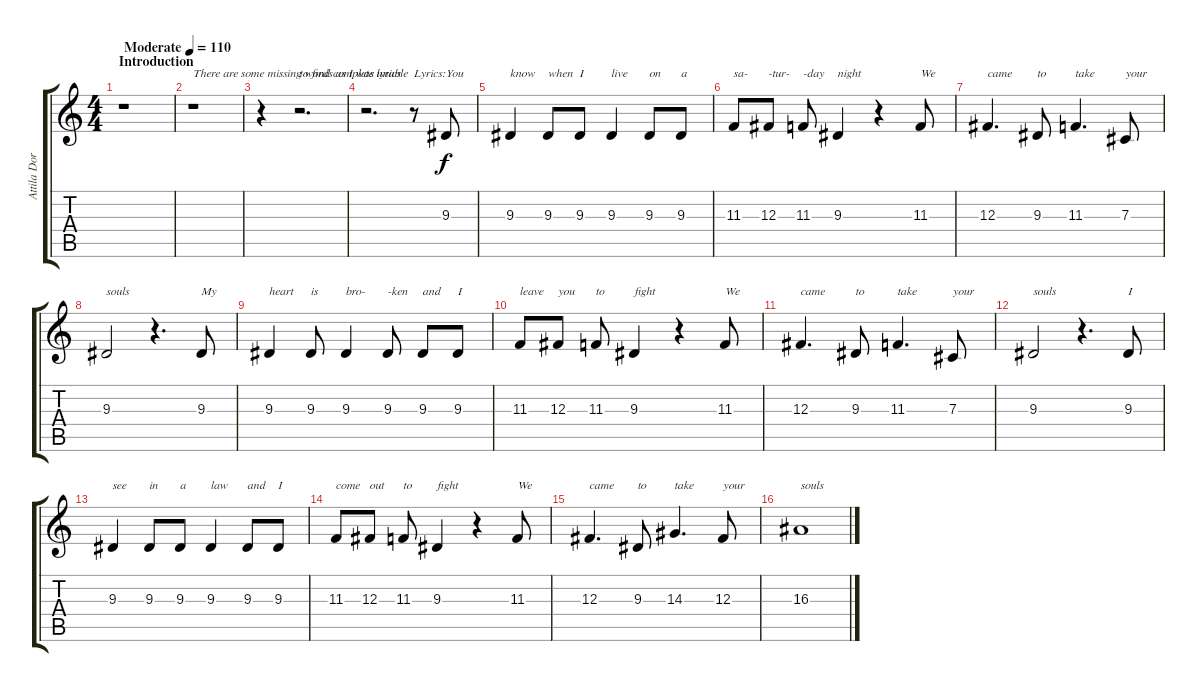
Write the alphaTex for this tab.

\track ("Attila Dorn" "Attila Dor") {instrument lead2sawtooth}
\staff {score tabs}
\tuning (Eb4 Bb3 Gb3 Db3 Ab2 Eb2) {hide}
\ts (4 4)
\section ("" "Introduction")
\tempo (110 "Moderate")
\clef g2
\ks c
r.1{dy f instrument lead2sawtooth} |
r.1{txt "There are some missing words as I was unable"} |
r.4 r.2{d txt "to find complete lyrics"} |
r.2{d} r.8{txt "Lyrics:"} 9.3.8{txt "You"} |
9.3.4{txt "know"} 9.3.8{txt "when"} 9.3.8{txt "I"} 9.3.4{txt "live"} 9.3.8{txt "on"} 9.3.8{txt "a"} |
11.3.8{txt "sa-"} 12.3.8{txt "-tur-"} 11.3.8{txt "-day"} 9.3.4{txt "night"} r.4 11.3.8{txt "We"} |
12.3.4{d txt "came"} 9.3.8{txt "to"} 11.3.4{d txt "take"} 7.3.8{txt "your"} |
9.3.2{txt "souls"} r.4{d} 9.3.8{txt "My"} |
9.3.4{txt "heart"} 9.3.8{txt "is"} 9.3.4{txt "bro-"} 9.3.8{txt "-ken"} 9.3.8{txt "and"} 9.3.8{txt "I"} |
11.3.8{txt "leave"} 12.3.8{txt "you"} 11.3.8{txt "to"} 9.3.4{txt "fight"} r.4 11.3.8{txt "We"} |
12.3.4{d txt "came"} 9.3.8{txt "to"} 11.3.4{d txt "take"} 7.3.8{txt "your"} |
9.3.2{txt "souls"} r.4{d} 9.3.8{txt "I"} |
9.3.4{txt "see"} 9.3.8{txt "in"} 9.3.8{txt "a"} 9.3.4{txt "law"} 9.3.8{txt "and"} 9.3.8{txt "I"} |
11.3.8{txt "come"} 12.3.8{txt "out"} 11.3.8{txt "to"} 9.3.4{txt "fight"} r.4 11.3.8{txt "We"} |
12.3.4{d txt "came"} 9.3.8{txt "to"} 14.3.4{d txt "take"} 12.3.8{txt "your"} |
16.3.1{txt "souls"}
